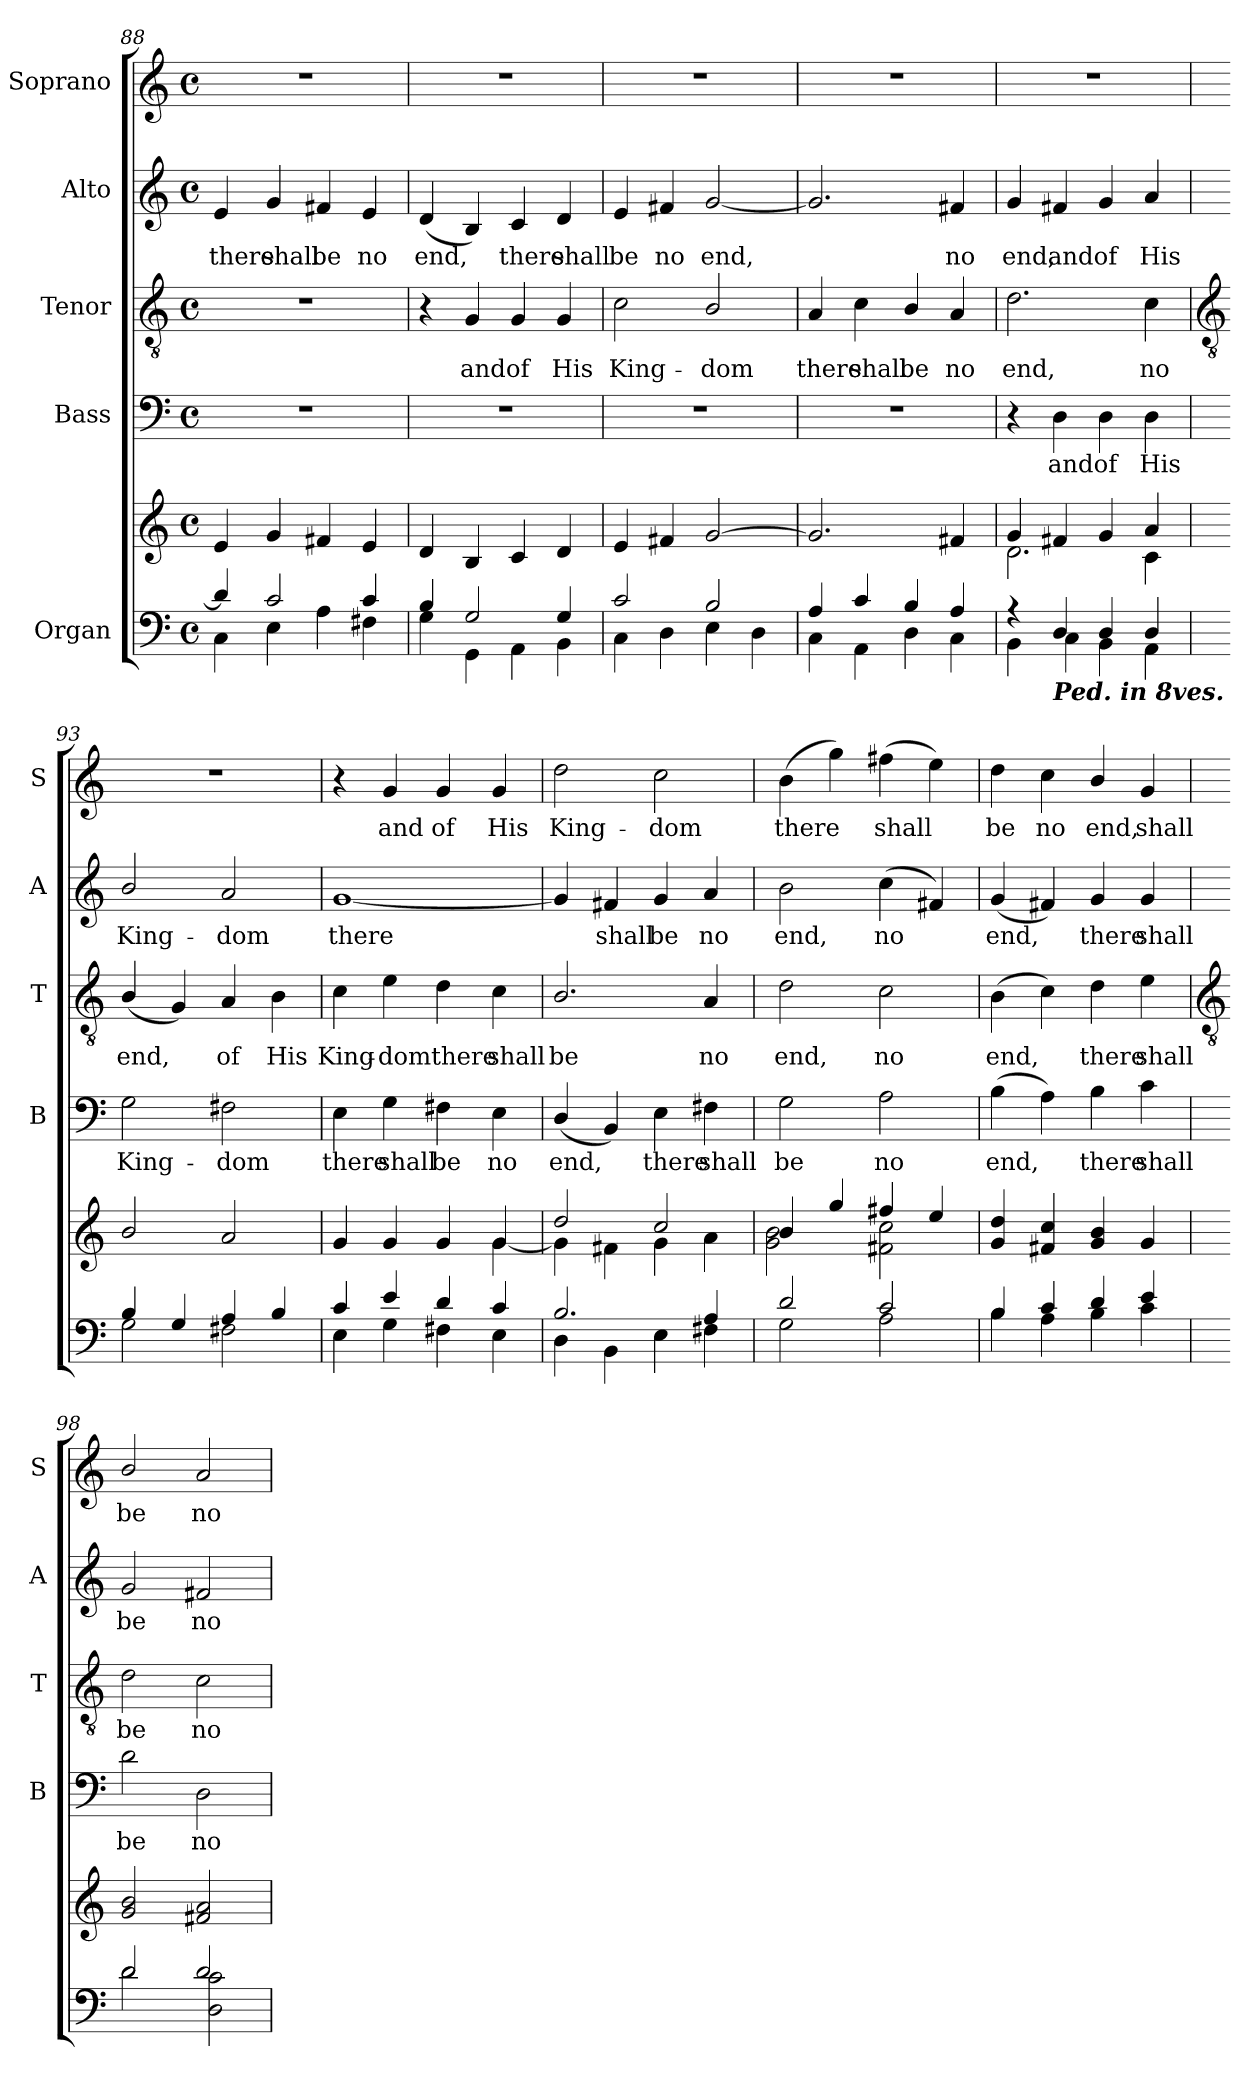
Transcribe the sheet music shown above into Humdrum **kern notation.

**kern	**kern	**kern	**text	**kern	**text	**kern	**text	**kern	**text
*part5	*part5	*part4	*part4	*part3	*part3	*part2	*part2	*part1	*part1
*staff6	*staff5	*staff4	*staff4	*staff3	*staff3	*staff2	*staff2	*staff1	*staff1
*I"Organ	*	*I"Bass	*	*I"Tenor	*	*I"Alto	*	*I"Soprano	*
*	*	*I'B	*	*I'T	*	*I'A	*	*I'S	*
*clefF4	*clefG2	*clefF4	*	*clefGv2	*	*clefG2	*	*clefG2	*
*k[]	*k[]	*k[]	*	*k[]	*	*k[]	*	*k[]	*
*C:	*C:	*C:	*	*C:	*	*C:	*	*C:	*
*M4/4	*M4/4	*M4/4	*	*M4/4	*	*M4/4	*	*M4/4	*
*met(c)	*met(c)	*met(c)	*	*met(c)	*	*met(c)	*	*met(c)	*
=88	=88	=88	=88	=88	=88	=88	=88	=88	=88
*^	*^	*	*	*	*	*	*	*	*
!	!	!	!	!	!	!	!	!	!LO:LY:b	!	!
4d/]	4C\	4e	1ryy	1r	.	1r	.	4e	there	1r	.
!	!	!	!	!	!	!	!	!	!LO:LY:b	!	!
2c/	4E\	4g	.	.	.	.	.	4g	shall	.	.
!	!	!	!	!	!	!	!	!	!LO:LY:b	!	!
.	4A\	4f#X	.	.	.	.	.	4f#X	be	.	.
!	!	!	!	!	!	!	!	!	!LO:LY:b	!	!
4c/	4F#X\	4e	.	.	.	.	.	4e	no	.	.
=89	=89	=89	=89	=89	=89	=89	=89	=89	=89	=89	=89
!	!	!	!	!	!	!	!	!	!LO:LY:b	!	!
4B/	4G\	4d	1ryy	1r	.	4r	.	(<4d	end,	1r	.
!	!	!	!	!	!	!	!LO:LY:b	!	!	!	!
2G/	4GG\	4B	.	.	.	4G	and	4B)	.	.	.
!	!	!	!	!	!	!	!LO:LY:b	!	!LO:LY:b	!	!
.	4AA\	4c	.	.	.	4G	of	4c	there	.	.
!	!	!	!	!	!	!	!LO:LY:b	!	!LO:LY:b	!	!
4G/	4BB\	4d	.	.	.	4G	His	4d	shall	.	.
=90	=90	=90	=90	=90	=90	=90	=90	=90	=90	=90	=90
!	!	!	!	!	!	!	!LO:LY:b	!	!LO:LY:b	!	!
2c/	4C\	4e	1ryy	1r	.	2c	King-	4e	be	1r	.
!	!	!	!	!	!	!	!	!	!LO:LY:b	!	!
.	4D\	4f#X	.	.	.	.	.	4f#X	no	.	.
!	!	!	!	!	!	!	!LO:LY:b	!	!LO:LY:b	!	!
2B/	4E\	[2g	.	.	.	2B/	-dom	[2g	end,	.	.
.	4D\	.	.	.	.	.	.	.	.	.	.
=91	=91	=91	=91	=91	=91	=91	=91	=91	=91	=91	=91
!	!	!	!	!	!	!	!LO:LY:b	!	!	!	!
4A/	4C\	2.g]	1ryy	1r	.	4A	there	2.g]	.	1r	.
!	!	!	!	!	!	!	!LO:LY:b	!	!	!	!
4c/	4AA\	.	.	.	.	4c	shall	.	.	.	.
!	!	!	!	!	!	!	!LO:LY:b	!	!	!	!
4B/	4D\	.	.	.	.	4B/	be	.	.	.	.
!	!	!	!	!	!	!	!LO:LY:b	!	!LO:LY:b	!	!
4A/	4C\	4f#X	.	.	.	4A	no	4f#X	no	.	.
=92	=92	=92	=92	=92	=92	=92	=92	=92	=92	=92	=92
!	!	!	!	!	!	!	!LO:LY:b	!	!LO:LY:b	!	!
4r	4BB\	4g/	2.d\	4r	.	2.d	end,	4g	end,	1r	.
!LO:TX:b:Bi:t=Ped. in 8ves.	!	!	!	!	!	!	!	!	!	!	!
!	!	!	!	!	!LO:LY:b	!	!	!	!LO:LY:b	!	!
4D/	4C\	4f#X/	.	4D	and	.	.	4f#X	and	.	.
!	!	!	!	!	!LO:LY:b	!	!	!	!LO:LY:b	!	!
4D/	4BB\	4g/	.	4D	of	.	.	4g	of	.	.
!	!	!	!	!	!LO:LY:b	!	!LO:LY:b	!	!LO:LY:b	!	!
4D/	4AA\	4a/	4c\	4D	His	4c	no	4a	His	.	.
!!LO:LB:g=z
=93	=93	=93	=93	=93	=93	=93	=93	=93	=93	=93	=93
*	*	*	*	*	*	*clefGv2	*	*	*	*	*
!	!	!	!	!	!LO:LY:b	!	!LO:LY:b	!	!LO:LY:b	!	!
4B/	2G\	2b/	1ryy	2G	King-	(<4B/	end,	2b/	King-	1r	.
4G/	.	.	.	.	.	4G)	.	.	.	.	.
!	!	!	!	!	!LO:LY:b	!	!LO:LY:b	!	!LO:LY:b	!	!
4A/	2F#X\	2a/	.	2F#X	-dom	4A	of	2a	-dom	.	.
!	!	!	!	!	!	!	!LO:LY:b	!	!	!	!
4B/	.	.	.	.	.	4B	His	.	.	.	.
=94	=94	=94	=94	=94	=94	=94	=94	=94	=94	=94	=94
!	!	!	!	!	!LO:LY:b	!	!LO:LY:b	!	!LO:LY:b	!	!
4c/	4E\	4g/	2.ryy	4E	there	4c	King-	[1g	there	4r	.
!	!	!	!	!	!LO:LY:b	!	!LO:LY:b	!	!	!	!LO:LY:b
4e/	4G\	4g/	.	4G	shall	4e	-dom	.	.	4g	and
!	!	!	!	!	!LO:LY:b	!	!LO:LY:b	!	!	!	!LO:LY:b
4d/	4F#X\	4g/	.	4F#X	be	4d	there	.	.	4g	of
!	!	!	!	!	!LO:LY:b	!	!LO:LY:b	!	!	!	!LO:LY:b
4c/	4E\	4g/	[4g\	4E	no	4c	shall	.	.	4g	His
=95	=95	=95	=95	=95	=95	=95	=95	=95	=95	=95	=95
!	!	!	!	!	!LO:LY:b	!	!LO:LY:b	!	!	!	!LO:LY:b
2.B/	4D\	2dd/	4g\]	(<4D/	end,	2.B/	be	4g]	.	2dd	King-
!	!	!	!	!	!	!	!	!	!LO:LY:b	!	!
.	4BB\	.	4f#X\	4BB)	.	.	.	4f#X	shall	.	.
!	!	!	!	!	!LO:LY:b	!	!	!	!LO:LY:b	!	!LO:LY:b
.	4E\	2cc/	4g\	4E	there	.	.	4g	be	2cc	-dom
!	!	!	!	!	!LO:LY:b	!	!LO:LY:b	!	!LO:LY:b	!	!
4A/	4F#X\	.	4a\	4F#X	shall	4A	no	4a	no	.	.
=96	=96	=96	=96	=96	=96	=96	=96	=96	=96	=96	=96
!	!	!	!	!	!LO:LY:b	!	!LO:LY:b	!	!LO:LY:b	!	!LO:LY:b
2d/	2G\	4b/	2g\ 2b\	2G	be	2d	end,	2b	end,	(>4b	there
.	.	4gg/	.	.	.	.	.	.	.	4gg)	.
!	!	!	!	!	!LO:LY:b	!	!LO:LY:b	!	!LO:LY:b	!	!LO:LY:b
2c/	2A\	4ff#X/	2f#X\ 2cc\	2A	no	2c	no	(<4cc	no	(>4ff#X	shall
.	.	4ee/	.	.	.	.	.	4f#X)	.	4ee)	.
=97	=97	=97	=97	=97	=97	=97	=97	=97	=97	=97	=97
!	!	!	!	!	!LO:LY:b	!	!LO:LY:b	!	!LO:LY:b	!	!LO:LY:b
4B/	4B\	4g/ 4dd/	1ryy	(>4B	end,	(>4B	end,	(<4g	end,	4dd	be
!	!	!	!	!	!	!	!	!	!	!	!LO:LY:b
4c/	4A\	4f#X/ 4cc/	.	4A)	.	4c)	.	4f#X)	.	4cc	no
!	!	!	!	!	!LO:LY:b	!	!LO:LY:b	!	!LO:LY:b	!	!LO:LY:b
4d/	4B\	4g/ 4b/	.	4B	there	4d	there	4g	there	4b/	end,
!	!	!	!	!	!LO:LY:b	!	!LO:LY:b	!	!LO:LY:b	!	!LO:LY:b
4e/	4c\	4g/	.	4c	shall	4e	shall	4g	shall	4g	shall
!!LO:LB:g=z
=98	=98	=98	=98	=98	=98	=98	=98	=98	=98	=98	=98
*	*	*	*	*	*	*clefGv2	*	*	*	*	*
!	!	!	!	!	!LO:LY:b	!	!LO:LY:b	!	!LO:LY:b	!	!LO:LY:b
2d/	2d\	2g/ 2b/	1ryy	2d	be	2d	be	2g	be	2b/	be
!	!	!	!	!	!LO:LY:b	!	!LO:LY:b	!	!LO:LY:b	!	!LO:LY:b
2d/	2D\ 2c\	2f#X/ 2a/	.	2D	no	2c	no	2f#X	no	2a	no
*v	*v	*	*	*	*	*	*	*	*	*	*
*	*v	*v	*	*	*	*	*	*	*	*
=	=	=	=	=	=	=	=	=	=
*-	*-	*-	*-	*-	*-	*-	*-	*-	*-
